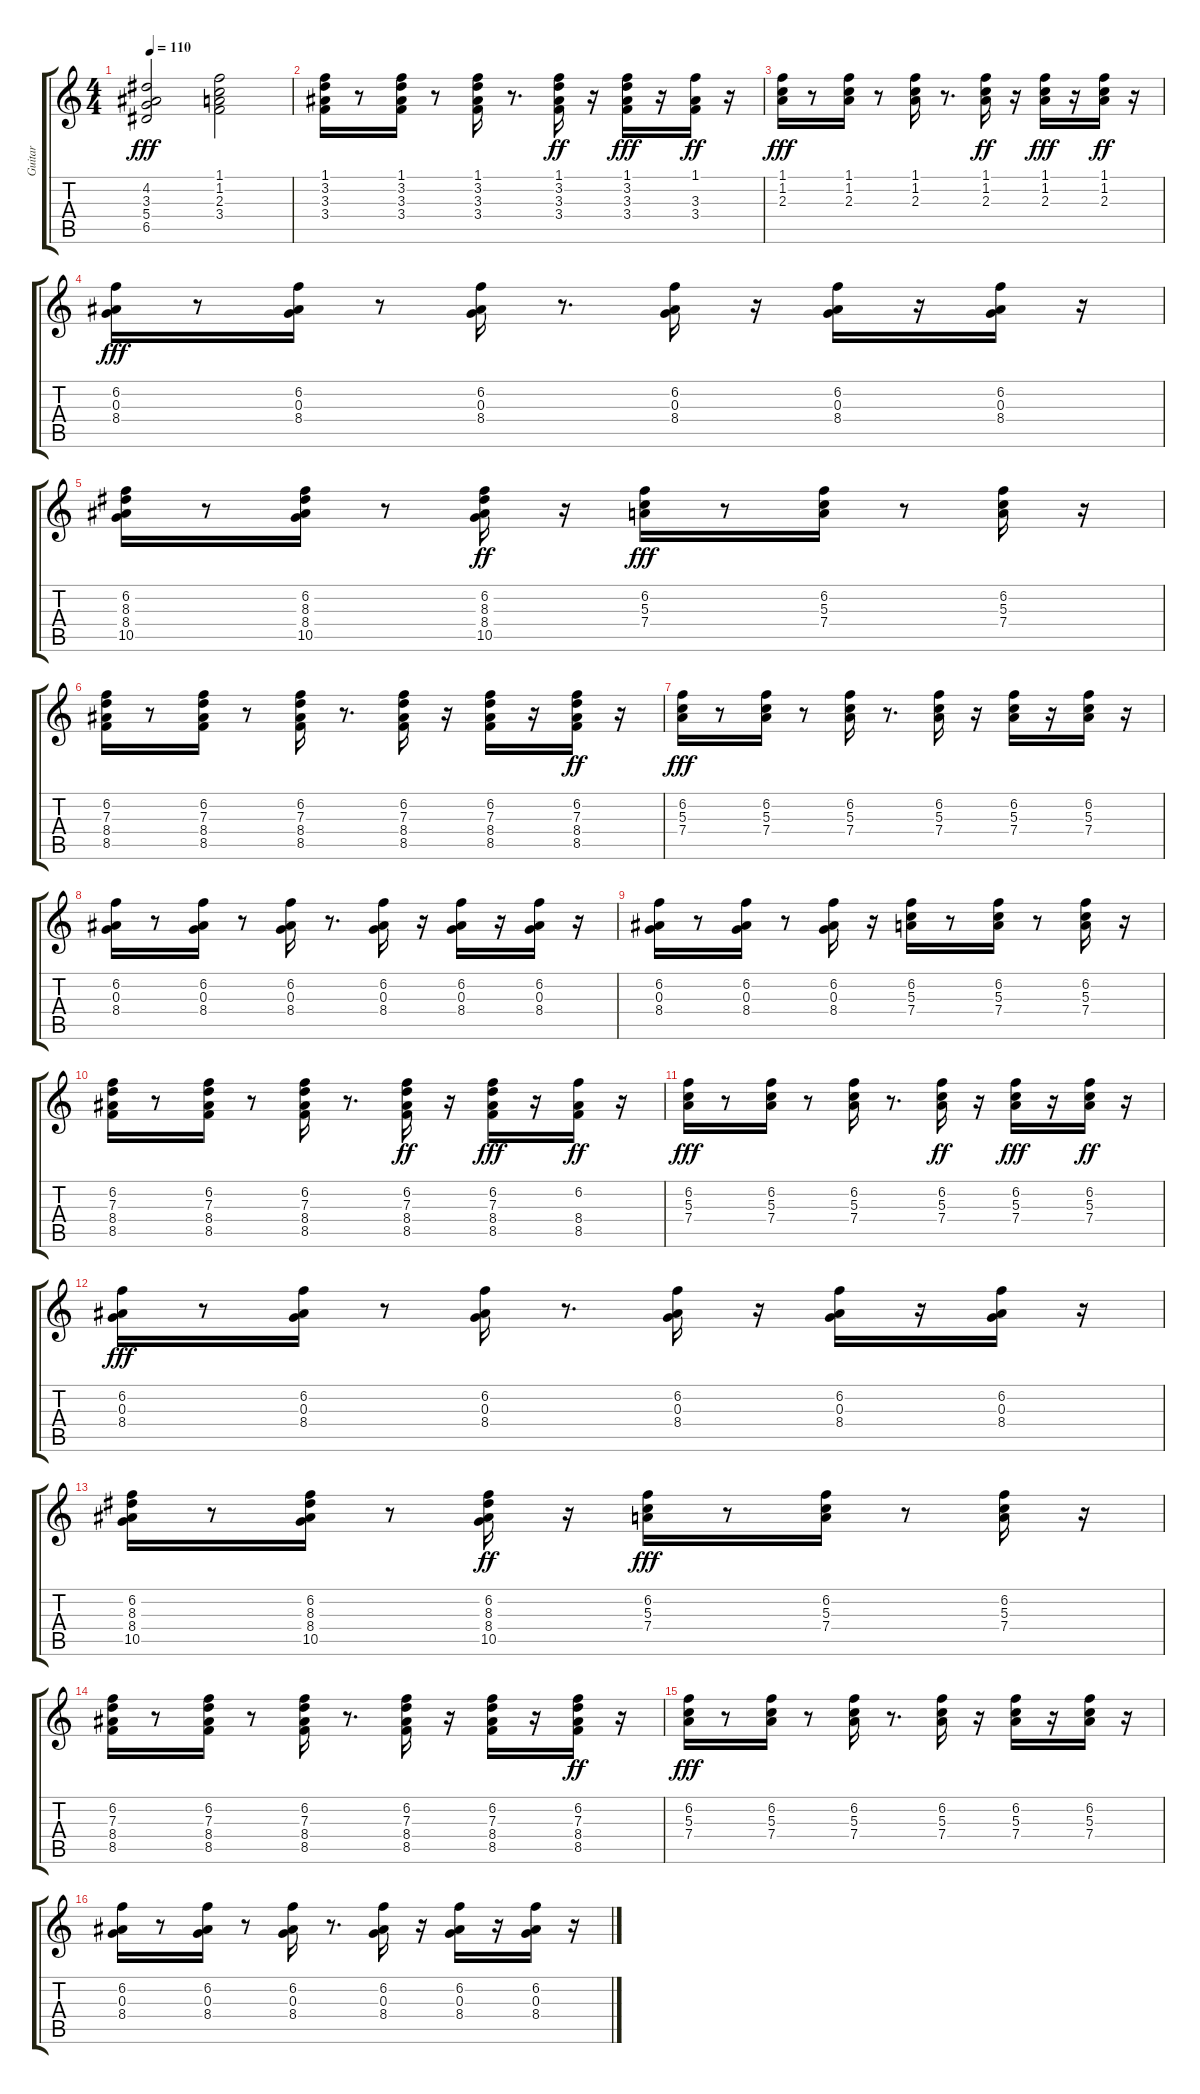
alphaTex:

\track ("Guitar" "Guitar") {instrument acousticguitarsteel}
\staff {score tabs}
\tuning (E4 B3 G3 D3 A2 E2) {hide}
\ts (4 4)
\tempo 110
\clef g2
\ks c
(4.2 3.3 5.4 6.5).2{dy fff} (1.1 1.2 2.3 3.4).2 |
(1.1 3.2 3.3 3.4).16 r.8 (1.1 3.2 3.3 3.4).16 r.8 (1.1 3.2 3.3 3.4).16 r.8{d} (1.1 3.2 3.3 3.4).16{dy ff} r.16 (1.1 3.2 3.3 3.4).16{dy fff} r.16 (1.1 3.3 3.4).16{dy ff} r.16 |
(1.1 1.2 2.3).16{dy fff} r.8 (1.1 1.2 2.3).16 r.8 (1.1 1.2 2.3).16 r.8{d} (1.1 1.2 2.3).16{dy ff} r.16 (1.1 1.2 2.3).16{dy fff} r.16 (1.1 1.2 2.3).16{dy ff} r.16 |
(6.2 0.3 8.4).16{dy fff} r.8 (6.2 0.3 8.4).16 r.8 (6.2 0.3 8.4).16 r.8{d} (6.2 0.3 8.4).16 r.16 (6.2 0.3 8.4).16 r.16 (6.2 0.3 8.4).16 r.16 |
(6.2 8.3 8.4 10.5).16 r.8 (6.2 8.3 8.4 10.5).16 r.8 (6.2 8.3 8.4 10.5).16{dy ff} r.16 (6.2 5.3 7.4).16{dy fff} r.8 (6.2 5.3 7.4).16 r.8 (6.2 5.3 7.4).16 r.16 |
(6.2 7.3 8.4 8.5).16 r.8 (6.2 7.3 8.4 8.5).16 r.8 (6.2 7.3 8.4 8.5).16 r.8{d} (6.2 7.3 8.4 8.5).16 r.16 (6.2 7.3 8.4 8.5).16 r.16 (6.2 7.3 8.4 8.5).16{dy ff} r.16 |
(6.2 5.3 7.4).16{dy fff} r.8 (6.2 5.3 7.4).16 r.8 (6.2 5.3 7.4).16 r.8{d} (6.2 5.3 7.4).16 r.16 (6.2 5.3 7.4).16 r.16 (6.2 5.3 7.4).16 r.16 |
(6.2 0.3 8.4).16 r.8 (6.2 0.3 8.4).16 r.8 (6.2 0.3 8.4).16 r.8{d} (6.2 0.3 8.4).16 r.16 (6.2 0.3 8.4).16 r.16 (6.2 0.3 8.4).16 r.16 |
(6.2 0.3 8.4).16 r.8 (6.2 0.3 8.4).16 r.8 (6.2 0.3 8.4).16 r.16 (6.2 5.3 7.4).16 r.8 (6.2 5.3 7.4).16 r.8 (6.2 5.3 7.4).16 r.16 |
(6.2 7.3 8.4 8.5).16 r.8 (6.2 7.3 8.4 8.5).16 r.8 (6.2 7.3 8.4 8.5).16 r.8{d} (6.2 7.3 8.4 8.5).16{dy ff} r.16 (6.2 7.3 8.4 8.5).16{dy fff} r.16 (6.2 8.4 8.5).16{dy ff} r.16 |
(6.2 5.3 7.4).16{dy fff} r.8 (6.2 5.3 7.4).16 r.8 (6.2 5.3 7.4).16 r.8{d} (6.2 5.3 7.4).16{dy ff} r.16 (6.2 5.3 7.4).16{dy fff} r.16 (6.2 5.3 7.4).16{dy ff} r.16 |
(6.2 0.3 8.4).16{dy fff} r.8 (6.2 0.3 8.4).16 r.8 (6.2 0.3 8.4).16 r.8{d} (6.2 0.3 8.4).16 r.16 (6.2 0.3 8.4).16 r.16 (6.2 0.3 8.4).16 r.16 |
(6.2 8.3 8.4 10.5).16 r.8 (6.2 8.3 8.4 10.5).16 r.8 (6.2 8.3 8.4 10.5).16{dy ff} r.16 (6.2 5.3 7.4).16{dy fff} r.8 (6.2 5.3 7.4).16 r.8 (6.2 5.3 7.4).16 r.16 |
(6.2 7.3 8.4 8.5).16 r.8 (6.2 7.3 8.4 8.5).16 r.8 (6.2 7.3 8.4 8.5).16 r.8{d} (6.2 7.3 8.4 8.5).16 r.16 (6.2 7.3 8.4 8.5).16 r.16 (6.2 7.3 8.4 8.5).16{dy ff} r.16 |
(6.2 5.3 7.4).16{dy fff} r.8 (6.2 5.3 7.4).16 r.8 (6.2 5.3 7.4).16 r.8{d} (6.2 5.3 7.4).16 r.16 (6.2 5.3 7.4).16 r.16 (6.2 5.3 7.4).16 r.16 |
(6.2 0.3 8.4).16 r.8 (6.2 0.3 8.4).16 r.8 (6.2 0.3 8.4).16 r.8{d} (6.2 0.3 8.4).16 r.16 (6.2 0.3 8.4).16 r.16 (6.2 0.3 8.4).16 r.16
